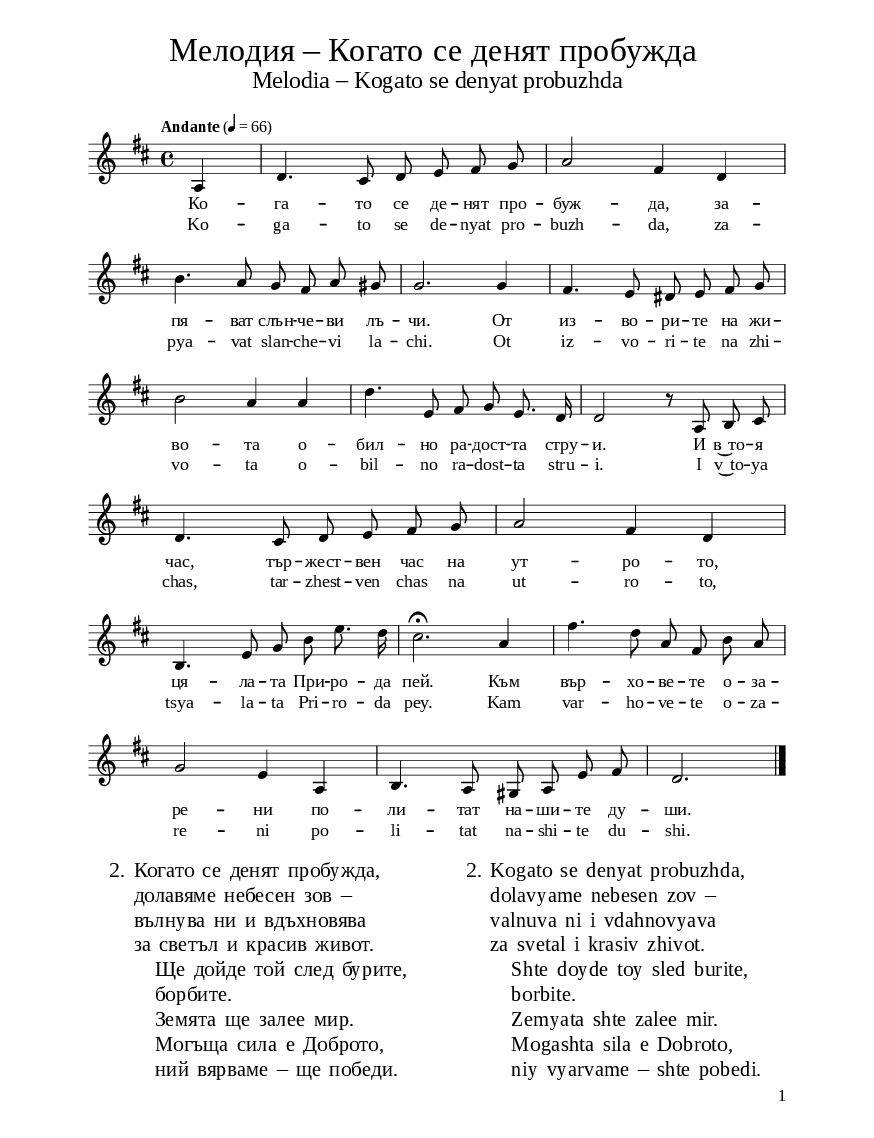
\version "2.24.0"

% include paper part and global functions
\include "include/globals.ily"

\bookpart {
  \include "include/bookpart-paper.ily"
  \score {
    \include "include/score-layout.ily"

    \new Voice \relative c' {
      \clef treble
      \key d \major
      \time 4/4
      \tempoFunc "Andante" 4 "66"
      \autoBeamOff
      \partial 4
      a4 | d4. cis8 d8 e8 fis8 g8 | a2 fis4 d4 | \break

      b'4. a8 g fis a gis |g2. g4 | fis4. e8 dis e fis g | \break

      b2 a4 a |d4. e,8 fis8 g8 e8. d16 | d2 r8 a8 b8 cis8 | \break

      d4. cis8 d e fis g | a2 fis4 d4 | \break

      b4. e8 g b e8. d16 | cis2.\fermata a4 | fis'4. d8 a fis b a \break |

      g2 e4 a,4 | b4. a8 gis a e'8 fis | d2 . \bar "|." \break
    }


    \addlyrics {
      Ко -- га -- то се де -- нят про -- буж -- да,
      за -- пя -- ват слън -- че -- ви лъ -- чи.
      От из -- во -- ри -- те на жи -- во -- та
      о -- бил -- но ра -- дост -- та стру -- и.
      И в~то -- я час, тър -- жест -- вен час на ут -- ро -- то,
      ця -- ла -- та При -- ро -- да пей.
      Към вър -- хо -- ве -- те о -- за -- ре -- ни
      по -- ли -- тат на -- ши -- те ду -- ши.}
      \addlyrics {
        Ko -- ga -- to se de -- nyat pro -- buzh -- da,
        za -- pya -- vat slan -- che -- vi la -- chi.
        Ot iz -- vo -- ri -- te na zhi -- vo -- ta
        o -- bil -- no ra -- dost -- ta stru -- i.
        I v~to -- ya chas, tar -- zhest -- ven chas na ut -- ro -- to,
        tsya -- la -- ta Pri -- ro -- da pey.
        Kam var -- ho -- ve -- te o -- za -- re -- ni
        po -- li -- tat na -- shi -- te du -- shi.}

        \header {
          title = \titleFunc "Мелодия – Когато се денят пробужда " "Melodia – Kogato se denyat probuzhda"
        }

        \midi{}

      } % score

      \markup \fontsize #bgCoupletFontSize {
        \hspace #2
        \override #`(baseline-skip . ,bgCoupletBaselineSkip)
        \column {
          \line {   2. Когато се денят пробужда,}
          \line {   "   " долавяме небесен зов – }
          \line {   "   " вълнува ни и вдъхновява}
          \line {   "   " за светъл и красив живот.}
          \line {   "       " Ще дойде той след бурите, }
          \line {   "       " борбите.}
          \line {   "       " Земята ще залее мир.}
          \line {   "       " Могъща сила е Доброто,}
          \line {   "       " ний вярваме – ще победи.}
        }

        \hspace #5
        \override #`(baseline-skip . ,bgCoupletBaselineSkip)
        \column {
          \line {   2.  Kogato se denyat probuzhda,}
          \line {   "   " dolavyame nebesen zov – }
          \line {   "   " valnuva ni i vdahnovyava}
          \line {   "   " za svetal i krasiv zhivot.}
          \line {   "       " Shte doyde toy sled burite,}
          \line {   "       " borbite.}
          \line {   "       " Zemyata shte zalee mir.}
          \line {   "       " Mogashta sila e Dobroto,}
          \line {   "       " niy vyarvame – shte pobedi.}
        } %column
      } % markup

      % include foreign translation(s) of the song
      \version "2.24.0"

\markup \fill-line { \fontsize #deTitleFontSize "Melodie – Wenn der Tag erwacht" }
\markup \null
\markup \null
\markup \fontsize #deCoupletFontSize {
  \hspace #10
  \override #`(baseline-skip . ,deCoupletBaselineSkip)

  \column {
    \line { " " }

    \line { " "Wenn der Tag erwacht, }

    \line { " "beginnen die Sonnenstrahlen zu singen.}

    \line { " "Aus den Quellen des Lebens}

    \line { " "strömt reichlich die Freude. }

    \line { " "Und in dieser feierlichen Morgenstunde}

    \line { " "singt die ganze Natur.}

    \line { " "Zu den beschienenen Gipfeln}

    \line { " "fliegen unsere Seelen.}

    \line { " " }

    \line { " "Wenn der Tag erwacht,}

    \line { " "vernehmen wir den himmlischen Ruf – }

    \line { " "er bewegt und inspiriert uns}

    \line { " "zu einem hellen und schönen Leben.}

    \line { " "Er wird nach den Stürmen, nach den Kämpfen kommen.}

    \line { " "Frieden wird die Erde überfluten.}

    \line { " "Eine mächtige Kraft ist das Gute, }

    \line { " "wir glauben –  es wird siegen. }

  }
}


    } % bookpart

    % Più mosso
    %
